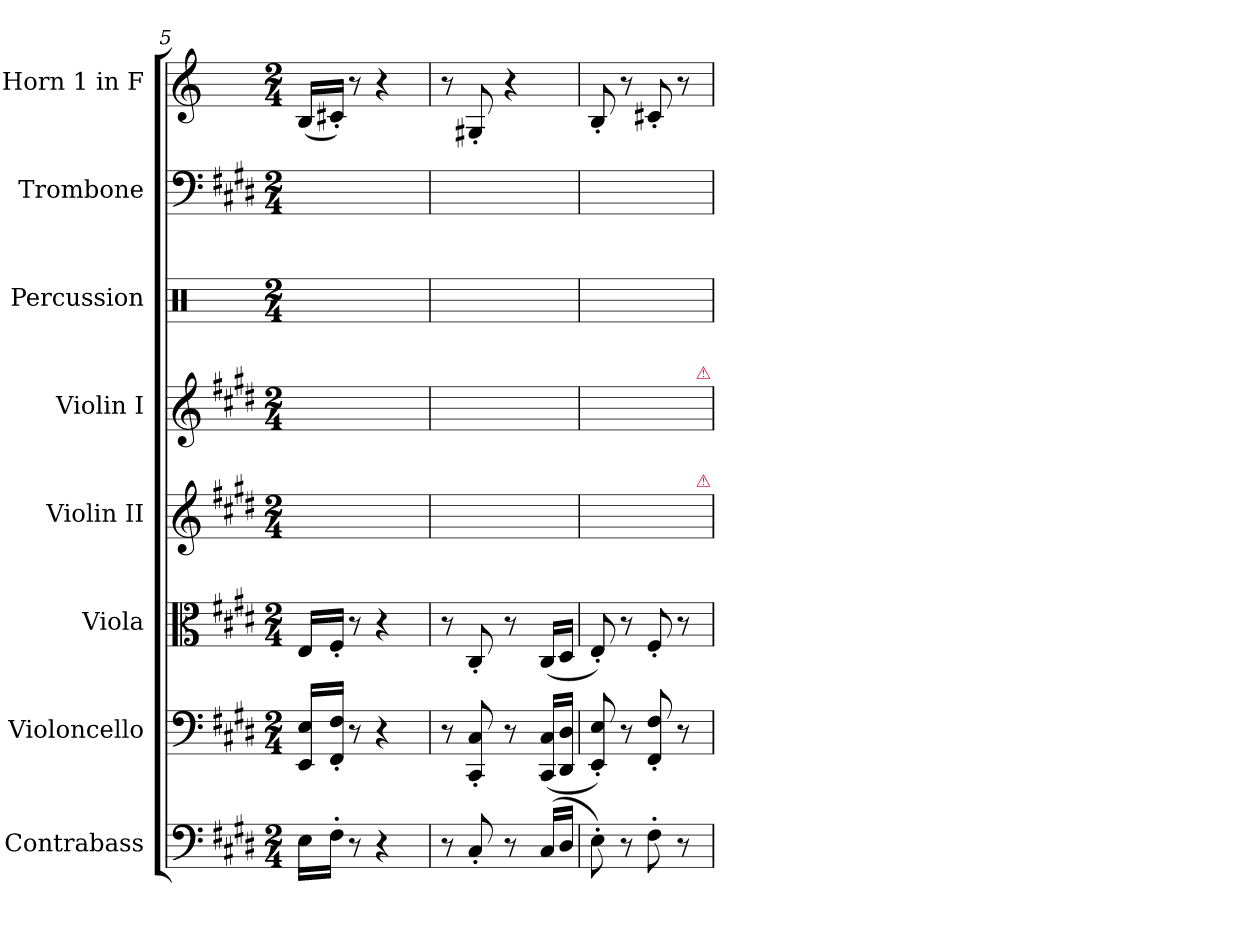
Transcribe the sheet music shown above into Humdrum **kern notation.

**kern	**kern	**kern	**kern	**kern	**kern	**kern	**kern
*part8	*part7	*part6	*part5	*part4	*part3	*part2	*part1
*staff8	*staff7	*staff6	*staff5	*staff4	*staff3	*staff2	*staff1
*I"Contrabass	*I"Violoncello	*I"Viola	*I"Violin II	*I"Violin I	*I"Percussion	*I"Trombone	*I"Horn 1 in F
*I'Cb.	*I'Vc.	*I'Vla.	*I'Vln. II	*I'Vln. I	*I'Perc.	*I'Tbn.	*I'Hn.
*clefF4	*clefF4	*clefC3	*clefG2	*clefG2	*clefX	*clefF4	*clefG2
*ITrd7c12	*	*	*	*	*	*	*ITrd4c7
*k[f#c#g#d#]	*k[f#c#g#d#]	*k[f#c#g#d#]	*k[f#c#g#d#]	*k[f#c#g#d#]	*k[]	*k[f#c#g#d#]	*k[b-]
*M2/4	*M2/4	*M2/4	*M2/4	*M2/4	*M2/4	*M2/4	*M2/4
=5	=5	=5	=5	=5	=5	=5	=5
16EELL	16EE 16ELL	16ELL	8ryy	8ryy	8rddyy	8ryy	(16ELL
16FF#'JJ	16FF#' 16F#'JJ	16F#'JJ	.	.	.	.	16F#X'JJ)
8r	8r	8r	8ryy	8ryy	8ryy	8ryy	8r
4r	4r	4r	4ryy	4ryy	8ryy	4ryy	4r
.	.	.	.	.	8rddyy	.	.
=6	=6	=6	=6	=6	=6	=6	=6
8r	8r	8r	8ryy	8ryy	8ryy	4ryy	8r
8CC#'	8CC#' 8C#'	8C#'	16ryy	16ryy	8rddyy	.	8C#X'
.	.	.	16ryy	16ryy	.	.	.
8r	8r	8r	16ryy	16ryy	8ryy	16ryy	4r
.	.	.	16ryy	16ryy	.	16ryy	.
(16CC#LL	(16CC# 16C#LL	(16C#LL	8ryy	8ryy	8rddyy	8ryy	.
16DD#JJ	16DD# 16D#JJ	16D#JJ	.	.	.	.	.
=7	=7	=7	=7	=7	=7	=7	=7
8EE')	8EE' 8E')	8E')	8ryy	8ryy	8ryy	8ryy	8E'
8r	8r	8r	8ryy	8ryy	8ryy	8ryy	8r
8FF#'	8FF#' 8F#'	8F#'	8ryy	8ryy	8rddyy	4ryy	8F#X'
8r	8r	8r	16ryy	16ryy	8ryy	.	8r
.	.	.	16ryy	16ryy	.	.	.
!	!	!	!	!LO:TX:a:color=crimson:t=⚠	!	!	!
!	!	!	!LO:TX:a:color=crimson:t=⚠	!	!	!	!
=	=	=	=	=	=	=	=
*-	*-	*-	*-	*-	*-	*-	*-
